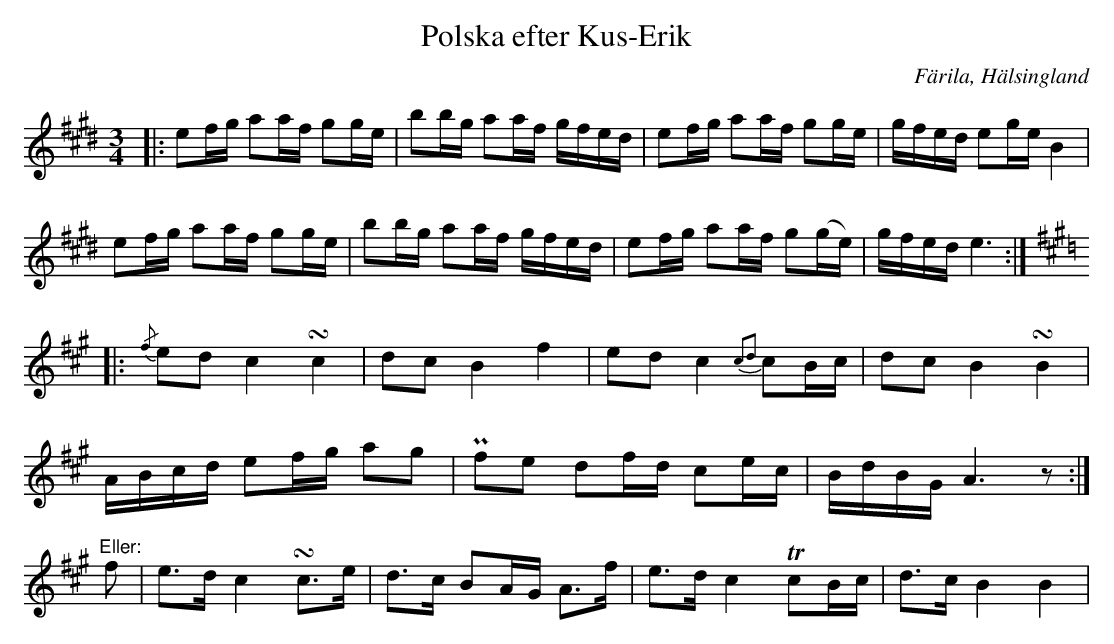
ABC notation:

X:1
T: Polska efter Kus-Erik
O: Färila, Hälsingland
M: 3/4
L: 1/16
K: E
|: e2fg a2af g2ge | b2bg a2af gfed | e2fg a2af g2ge | gfed e2ge B4 |
   e2fg a2af g2ge | b2bg a2af gfed | e2fg a2af g2(ge) | gfed e6 :|
K: A
             |: {/f}e2d2 c4   !turn!c4    | d2c2  B4   f4    | e2d2  c4 {c2d2}c2Bc  | d2c2  B4 !turn!B4 |
                ABcd     e2fg a2g2        | Pf2e2 d2fd c2ec  | BdBG  A6 z2    :|
"^Eller:" f2 |  e2>d2    c4   !turn!c2>e2 | d2>c2 B2AG A2>f2 | e2>d2 c4 Tc2Bc  | d2>c2 B4 B4       |
